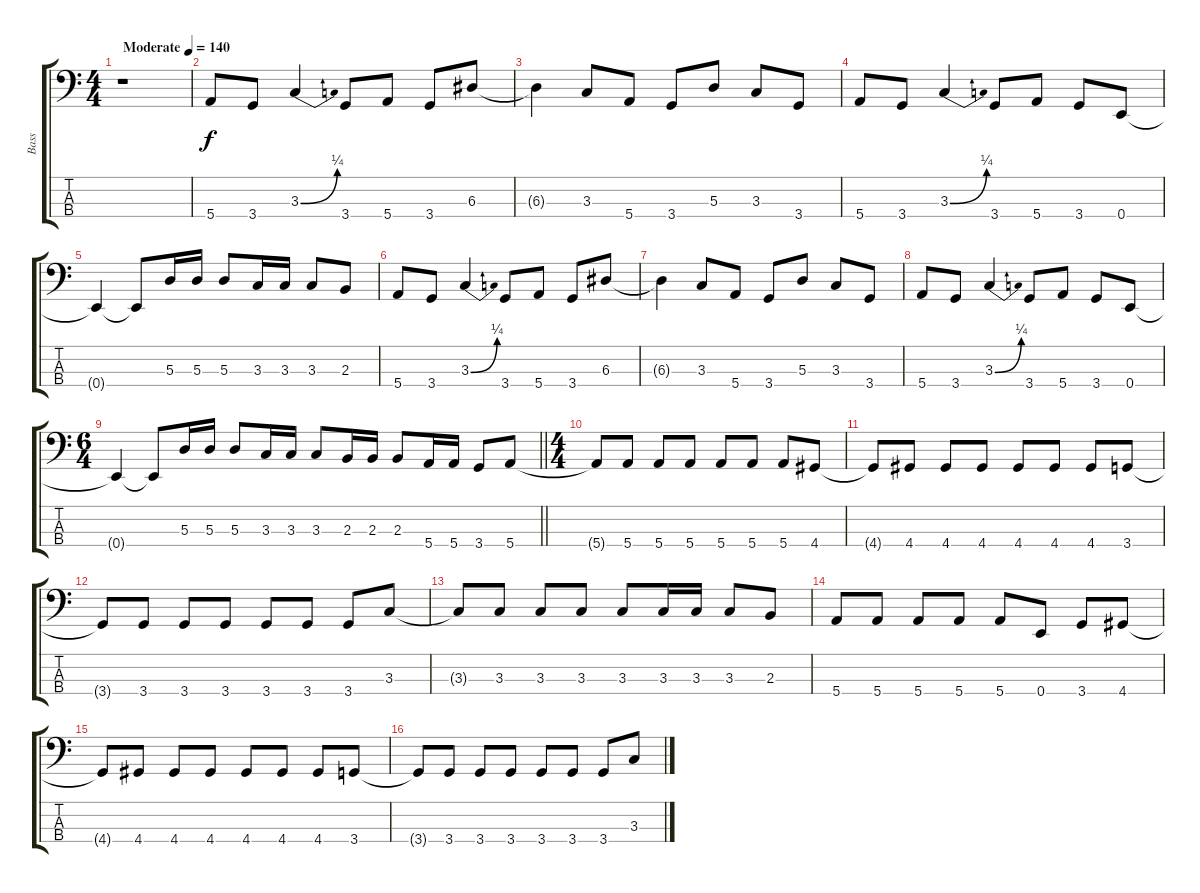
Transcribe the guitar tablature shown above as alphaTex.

\track ("Bass" "Bass") {instrument electricbassfinger}
\staff {score tabs}
\tuning (G2 D2 A1 E1) {hide}
\ts (4 4)
\tempo (140 "Moderate")
\clef f4
\ks c
r.1{dy f instrument electricbassfinger} |
5.4.8 3.4.8 3.3{be (bend 0 0 60 1)}.4 3.4.8 5.4.8 3.4.8 6.3.8 |
6.3{t}.4 3.3.8 5.4.8 3.4.8 5.3.8 3.3.8 3.4.8 |
5.4.8 3.4.8 3.3{be (bend 0 0 60 1)}.4 3.4.8 5.4.8 3.4.8 0.4.8 |
0.4{t}.4 0.4{t}.8 5.3.16 5.3.16 5.3.8 3.3.16 3.3.16 3.3.8 2.3.8 |
5.4.8 3.4.8 3.3{be (bend 0 0 60 1)}.4 3.4.8 5.4.8 3.4.8 6.3.8 |
6.3{t}.4 3.3.8 5.4.8 3.4.8 5.3.8 3.3.8 3.4.8 |
5.4.8 3.4.8 3.3{be (bend 0 0 60 1)}.4 3.4.8 5.4.8 3.4.8 0.4.8 |
\ts (6 4)
\barLineRight lightlight
0.4{t}.4 0.4{t}.8 5.3.16 5.3.16 5.3.8 3.3.16 3.3.16 3.3.8 2.3.16 2.3.16 2.3.8 5.4.16 5.4.16 3.4.8 5.4.8 |
\ts (4 4)
5.4{t}.8 5.4.8 5.4.8 5.4.8 5.4.8 5.4.8 5.4.8 4.4.8 |
4.4{t}.8 4.4.8 4.4.8 4.4.8 4.4.8 4.4.8 4.4.8 3.4.8 |
3.4{t}.8 3.4.8 3.4.8 3.4.8 3.4.8 3.4.8 3.4.8 3.3.8 |
3.3{t}.8 3.3.8 3.3.8 3.3.8 3.3.8 3.3.16 3.3.16 3.3.8 2.3.8 |
5.4.8 5.4.8 5.4.8 5.4.8 5.4.8 0.4.8 3.4.8 4.4.8 |
4.4{t}.8 4.4.8 4.4.8 4.4.8 4.4.8 4.4.8 4.4.8 3.4.8 |
3.4{t}.8 3.4.8 3.4.8 3.4.8 3.4.8 3.4.8 3.4.8 3.3.8
